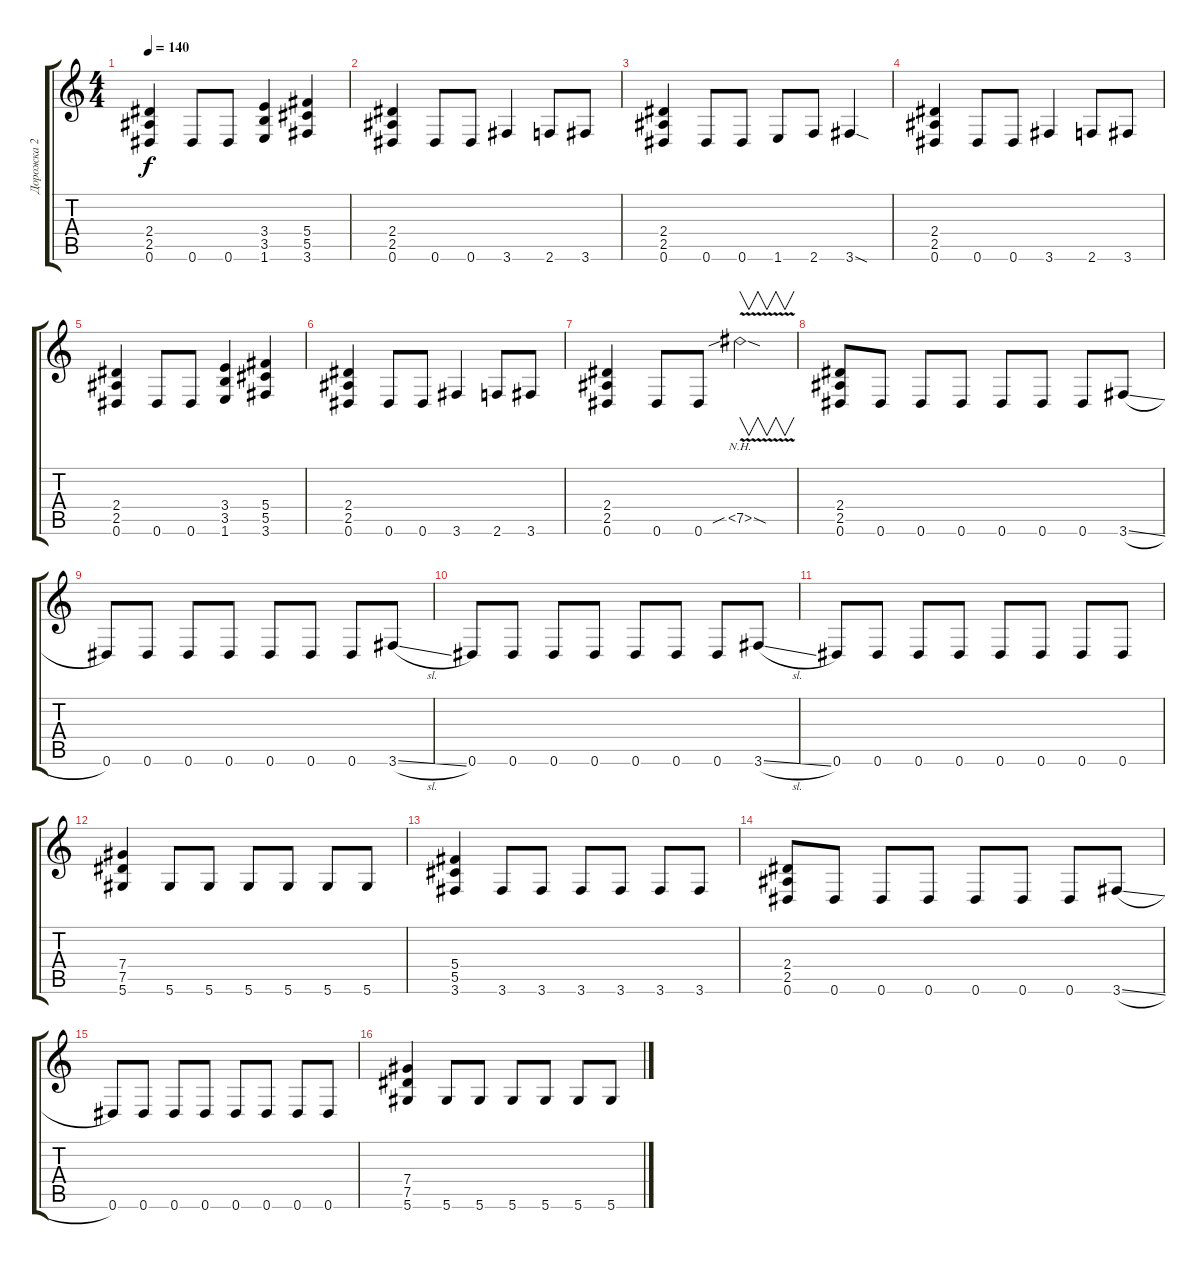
\track ("Дорожка 2" "Дорожка 2") {instrument distortionguitar}
\staff {score tabs}
\tuning (Eb4 Bb3 Gb3 Db3 Ab2 Eb2) {hide}
\ts (4 4)
\tempo 140
\clef g2
\ks c
(2.4 2.5 0.6).4{dy f} 0.6.8 0.6.8 (3.4 3.5 1.6).4 (5.4 5.5 3.6).4 |
(2.4 2.5 0.6).4 0.6.8 0.6.8 3.6.4 2.6.8 3.6.8 |
(2.4 2.5 0.6).4 0.6.8 0.6.8 1.6.8 2.6.8 3.6{sod}.4 |
(2.4 2.5 0.6).4 0.6.8 0.6.8 3.6.4 2.6.8 3.6.8 |
(2.4 2.5 0.6).4 0.6.8 0.6.8 (3.4 3.5 1.6).4 (5.4 5.5 3.6).4 |
(2.4 2.5 0.6).4 0.6.8 0.6.8 3.6.4 2.6.8 3.6.8 |
(2.4 2.5 0.6).4 0.6.8 0.6.8 7.5{nh v sib sod}.2{v} |
(2.4 2.5 0.6).8 0.6.8 0.6.8 0.6.8 0.6.8 0.6.8 0.6.8 3.6{sl}.8 |
0.6.8 0.6.8 0.6.8 0.6.8 0.6.8 0.6.8 0.6.8 3.6{sl}.8 |
0.6.8 0.6.8 0.6.8 0.6.8 0.6.8 0.6.8 0.6.8 3.6{sl}.8 |
0.6.8 0.6.8 0.6.8 0.6.8 0.6.8 0.6.8 0.6.8 0.6.8 |
(7.4 7.5 5.6).4 5.6.8 5.6.8 5.6.8 5.6.8 5.6.8 5.6.8 |
(5.4 5.5 3.6).4 3.6.8 3.6.8 3.6.8 3.6.8 3.6.8 3.6.8 |
(2.4 2.5 0.6).8 0.6.8 0.6.8 0.6.8 0.6.8 0.6.8 0.6.8 3.6{sl}.8 |
0.6.8 0.6.8 0.6.8 0.6.8 0.6.8 0.6.8 0.6.8 0.6.8 |
(7.4 7.5 5.6).4 5.6.8 5.6.8 5.6.8 5.6.8 5.6.8 5.6.8
